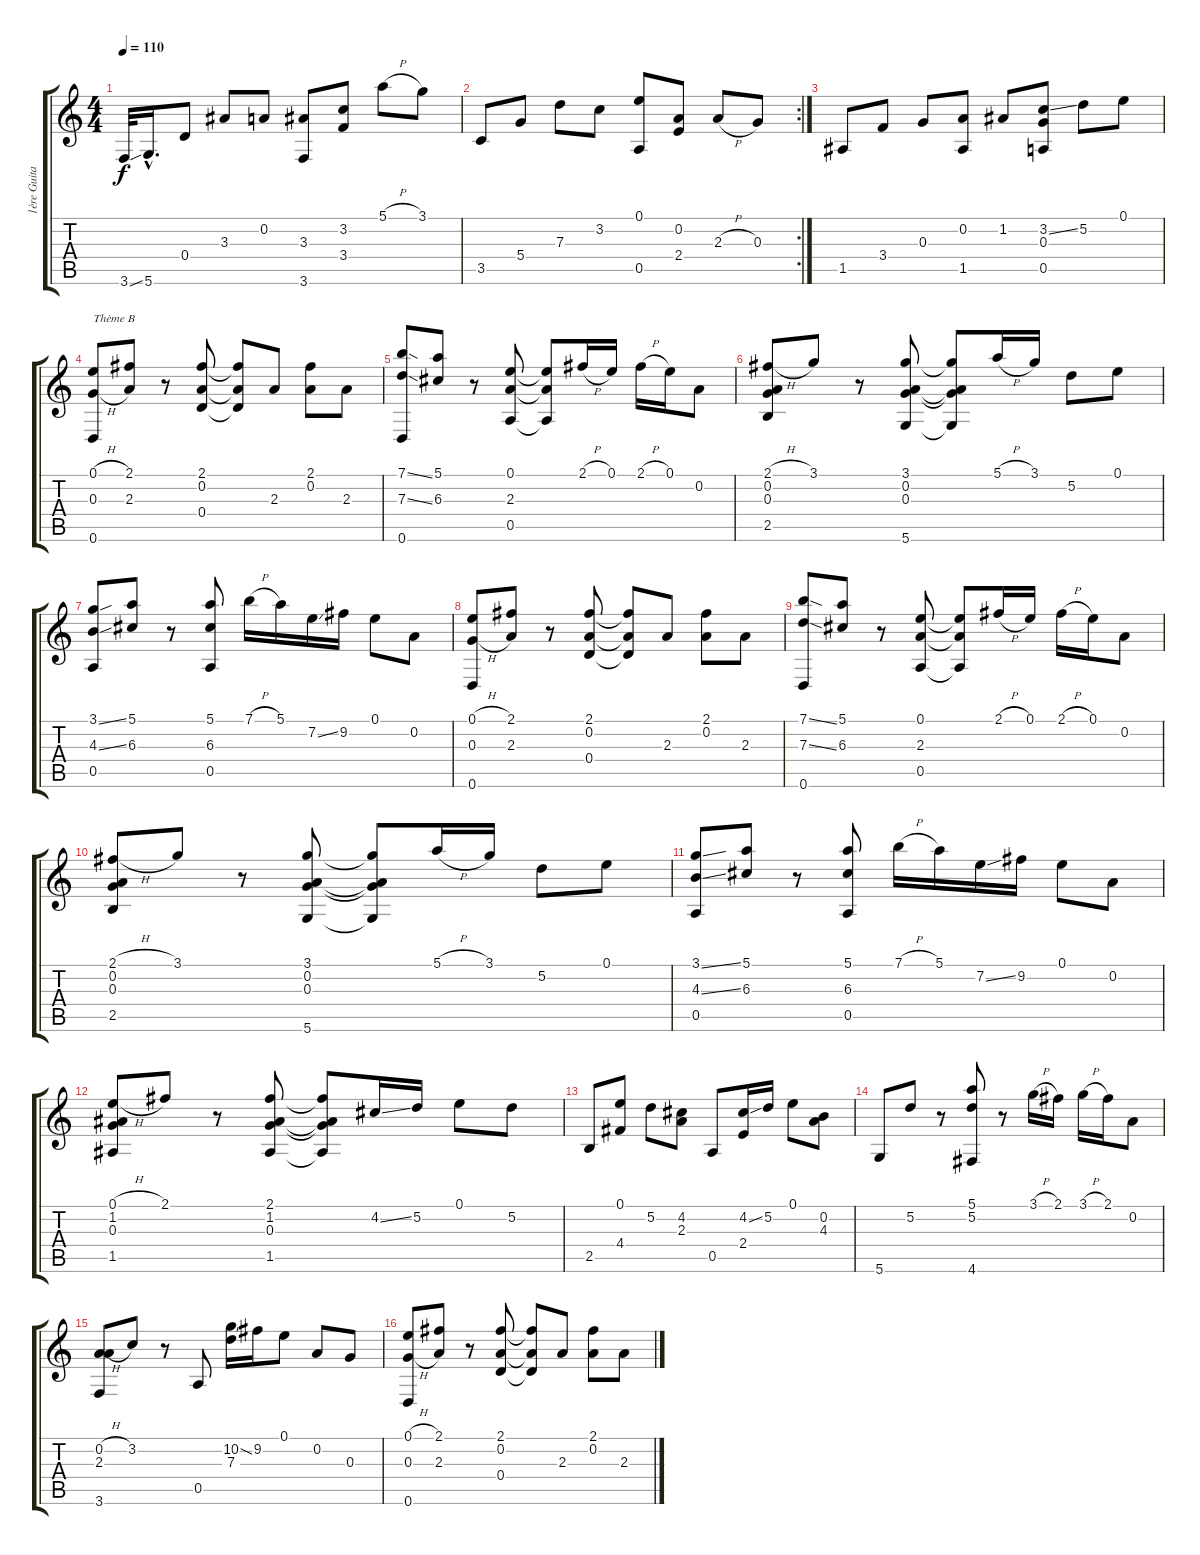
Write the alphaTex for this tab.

\track ("1ère Guitare" "1ère Guita") {instrument acousticguitarnylon}
\staff {score tabs}
\tuning (E4 A3 G3 D3 A2 D2) {hide}
\ts (4 4)
\tempo 110
\clef g2
\ks c
3.6{ss}.32{dy f} 5.6{hac}.16{d} 0.4.8 3.3.8 0.2.8 (3.3 3.6).8 (3.2 3.4).8 5.1{h}.8 3.1.8 |
\rc 2
3.5.8 5.4.8 7.3.8 3.2.8 (0.1 0.5).8 (0.2 2.4).8 2.3{h}.8 0.3.8 |
1.5.8 3.4.8 0.3.8 (0.2 1.5).8 1.2.8 (3.2{ss} 0.3 0.5).8 5.2.8 0.1.8 |
(0.1{h} 0.3{h} 0.6).8{txt "Thème B"} (2.1 2.3).8 r.8 (2.1 0.2 0.4).8 (2.1{t} 0.2{t} 0.4{t}).8 2.3.8 (2.1 0.2).8 2.3.8 |
(7.1{ss} 7.3{ss} 0.6).8 (5.1 6.3).8 r.8 (0.1 2.3 0.5).8 (0.1{t} 2.3{t} 0.5{t}).8 2.1{h}.16 0.1.16 2.1{h}.16 0.1.16 0.2.8 |
(2.1{h} 0.2 0.3 2.5).8 3.1.8 r.8 (3.1 0.2 0.3 5.6).8 (3.1{t} 0.2{t} 0.3{t} 5.6{t}).8 5.1{h}.16 3.1.16 5.2.8 0.1.8 |
(3.1{ss} 4.3{ss} 0.5).8 (5.1 6.3).8 r.8 (5.1 6.3 0.5).8 7.1{h}.16 5.1.16 7.2{ss}.16 9.2.16 0.1.8 0.2.8 |
(0.1{h} 0.3{h} 0.6).8 (2.1 2.3).8 r.8 (2.1 0.2 0.4).8 (2.1{t} 0.2{t} 0.4{t}).8 2.3.8 (2.1 0.2).8 2.3.8 |
(7.1{ss} 7.3{ss} 0.6).8 (5.1 6.3).8 r.8 (0.1 2.3 0.5).8 (0.1{t} 2.3{t} 0.5{t}).8 2.1{h}.16 0.1.16 2.1{h}.16 0.1.16 0.2.8 |
(2.1{h} 0.2 0.3 2.5).8 3.1.8 r.8 (3.1 0.2 0.3 5.6).8 (3.1{t} 0.2{t} 0.3{t} 5.6{t}).8 5.1{h}.16 3.1.16 5.2.8 0.1.8 |
(3.1{ss} 4.3{ss} 0.5).8 (5.1 6.3).8 r.8 (5.1 6.3 0.5).8 7.1{h}.16 5.1.16 7.2{ss}.16 9.2.16 0.1.8 0.2.8 |
(0.1{h} 1.2 0.3 1.5).8 2.1.8 r.8 (2.1 1.2 0.3 1.5).8 (2.1{t} 1.2{t} 0.3{t} 1.5{t}).8 4.2{ss}.16 5.2.16 0.1.8 5.2.8 |
2.5.8 (0.1 4.4).8 5.2.8 (4.2 2.3).8 0.5.8 (4.2{ss} 2.4).16 5.2.16 0.1.8 (0.2 4.3).8 |
5.6.8 5.2.8 r.8 (5.1 5.2 4.6).8 r.8 3.1{h}.16 2.1.16 3.1{h}.16 2.1.16 0.2.8 |
(0.2{h} 2.3 3.6).8 3.2.8 r.8 0.5.8 (10.2{ss} 7.3).16 9.2.16 0.1.8 0.2.8 0.3.8 |
(0.1{h} 0.3{h} 0.6).8 (2.1 2.3).8 r.8 (2.1 0.2 0.4).8 (2.1{t} 0.2{t} 0.4{t}).8 2.3.8 (2.1 0.2).8 2.3.8
